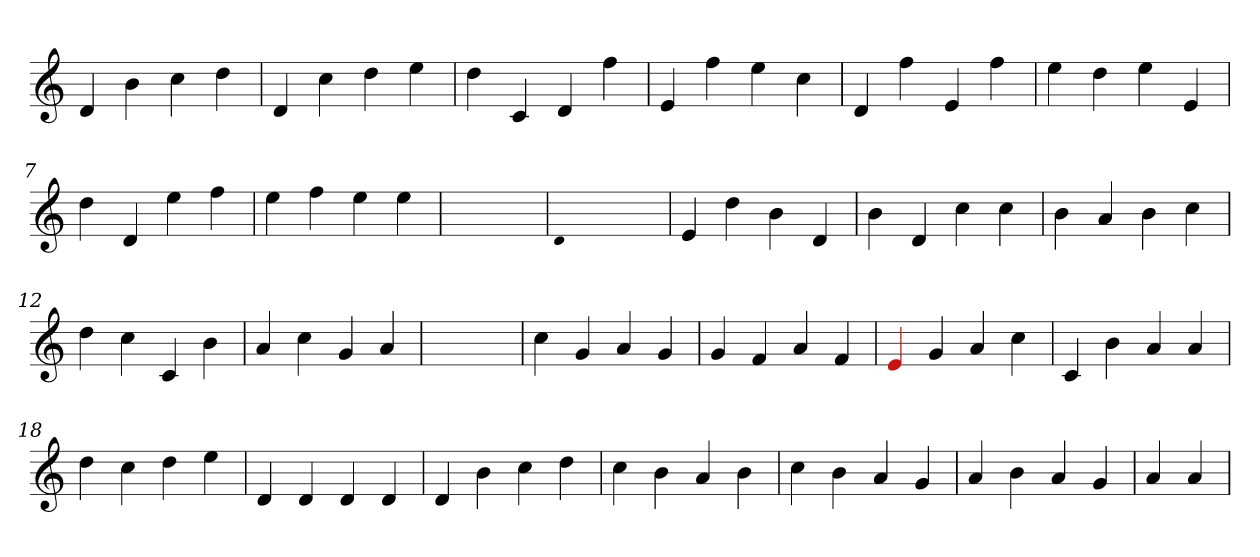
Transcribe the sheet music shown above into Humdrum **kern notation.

**kern
*part1
*staff1
*clefG2
=1
4d
4b
4cc
4dd
=2
4d
4cc
4dd
4ee
=3
4dd
4c
4d
4ff
=4
4e
4ff
4ee
4cc
=5
4d
4ff
4e
4ff
=6
4ee
4dd
4ee
4e
=7
4dd
4d
4ee
4ff
=8
4ee
4ff
4ee
4ee
=9
1ryy
=9
qqd
1ryy
=9
4e
4dd
4b
4d
=10
4b
4d
4cc
4cc
=11
4b
4a
4b
4cc
=12
4dd
4cc
4c
4b
=13
4a
4cc
4g
4a
=14
1ryy
=14
4cc
4g
4a
4g
=15
4g
4f
4a
4f
=16
4Re
4g
4a
4cc
=17
4c
4b
4a
4a
=18
4dd
4cc
4dd
4ee
=19
4d
4d
4d
4d
=20
4d
4b
4cc
4dd
=21
4cc
4b
4a
4b
=22
4cc
4b
4a
4g
=23
4a
4b
4a
4g
=24
4a
4a
=
*-
